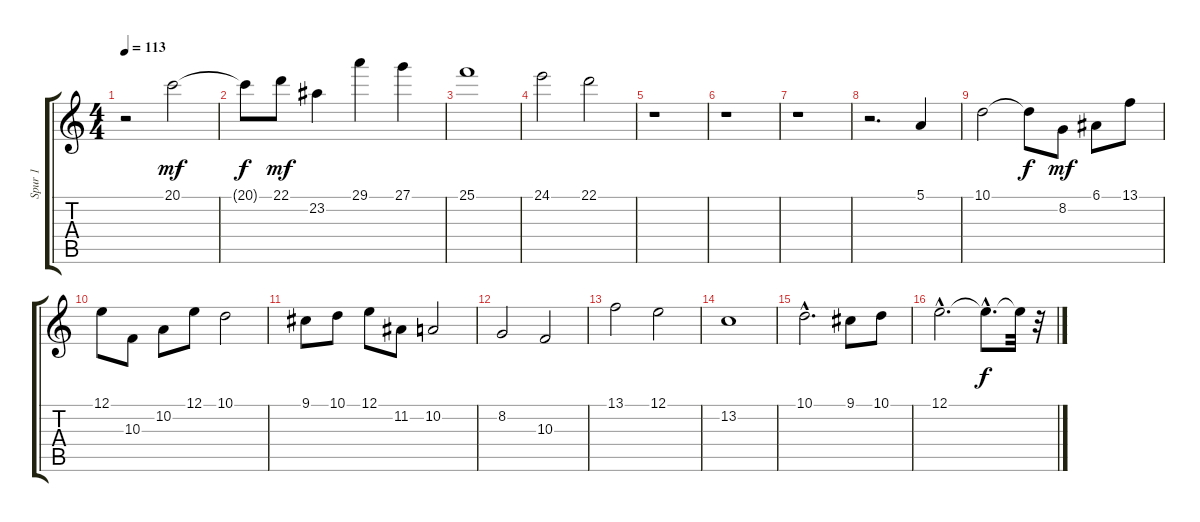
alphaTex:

\track ("Spur 1" "Spur 1") {instrument flute}
\staff {score tabs}
\tuning (E4 B3 G3 D3 A2 E2) {hide}
\ts (4 4)
\tempo 113
\clef g2
\ks c
r.2{dy mf} 20.1.2 |
20.1{t}.8{dy f} 22.1.8{dy mf} 23.2.4 29.1.4 27.1.4 |
25.1.1 |
24.1.2 22.1.2 |
r.1 |
r.1 |
r.1 |
r.2{d} 5.1.4 |
10.1.2 10.1{t}.8{dy f} 8.2.8{dy mf} 6.1.8 13.1.8 |
12.1.8 10.3.8 10.2.8 12.1.8 10.1.2 |
9.1.8 10.1.8 12.1.8 11.2.8 10.2.2 |
8.2.2 10.3.2 |
13.1.2 12.1.2 |
13.2.1 |
10.1{hac}.2{d} 9.1.8 10.1.8 |
12.1{hac}.2{d} 12.1{hac t}.8{d dy f} 12.1{t}.32 r.32
